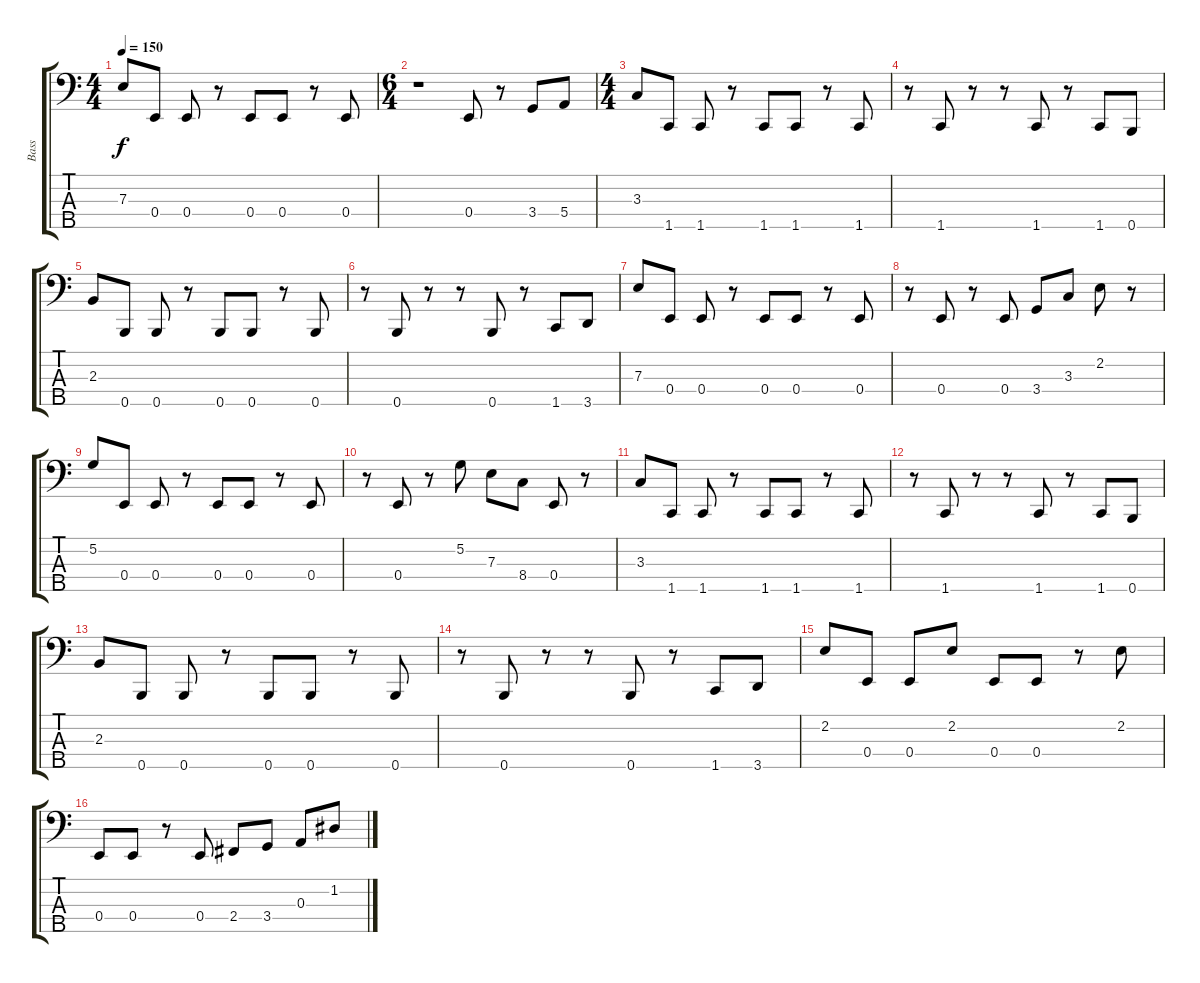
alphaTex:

\track ("Bass" "Bass") {instrument electricbassfinger}
\staff {score tabs}
\tuning (G2 D2 A1 E1 B0) {hide}
\ts (4 4)
\tempo 150
\clef f4
\ks c
7.3.8{dy f} 0.4.8 0.4.8 r.8 0.4.8 0.4.8 r.8 0.4.8 |
\ts (6 4)
r.1 0.4.8 r.8 3.4.8 5.4.8 |
\ts (4 4)
3.3.8 1.5.8 1.5.8 r.8 1.5.8 1.5.8 r.8 1.5.8 |
r.8 1.5.8 r.8 r.8 1.5.8 r.8 1.5.8 0.5.8 |
2.3.8 0.5.8 0.5.8 r.8 0.5.8 0.5.8 r.8 0.5.8 |
r.8 0.5.8 r.8 r.8 0.5.8 r.8 1.5.8 3.5.8 |
7.3.8 0.4.8 0.4.8 r.8 0.4.8 0.4.8 r.8 0.4.8 |
r.8 0.4.8 r.8 0.4.8 3.4.8 3.3.8 2.2.8 r.8 |
5.2.8 0.4.8 0.4.8 r.8 0.4.8 0.4.8 r.8 0.4.8 |
r.8 0.4.8 r.8 5.2.8 7.3.8 8.4.8 0.4.8 r.8 |
3.3.8 1.5.8 1.5.8 r.8 1.5.8 1.5.8 r.8 1.5.8 |
r.8 1.5.8 r.8 r.8 1.5.8 r.8 1.5.8 0.5.8 |
2.3.8 0.5.8 0.5.8 r.8 0.5.8 0.5.8 r.8 0.5.8 |
r.8 0.5.8 r.8 r.8 0.5.8 r.8 1.5.8 3.5.8 |
2.2.8 0.4.8 0.4.8 2.2.8 0.4.8 0.4.8 r.8 2.2.8 |
0.4.8 0.4.8 r.8 0.4.8 2.4.8 3.4.8 0.3.8 1.2.8
